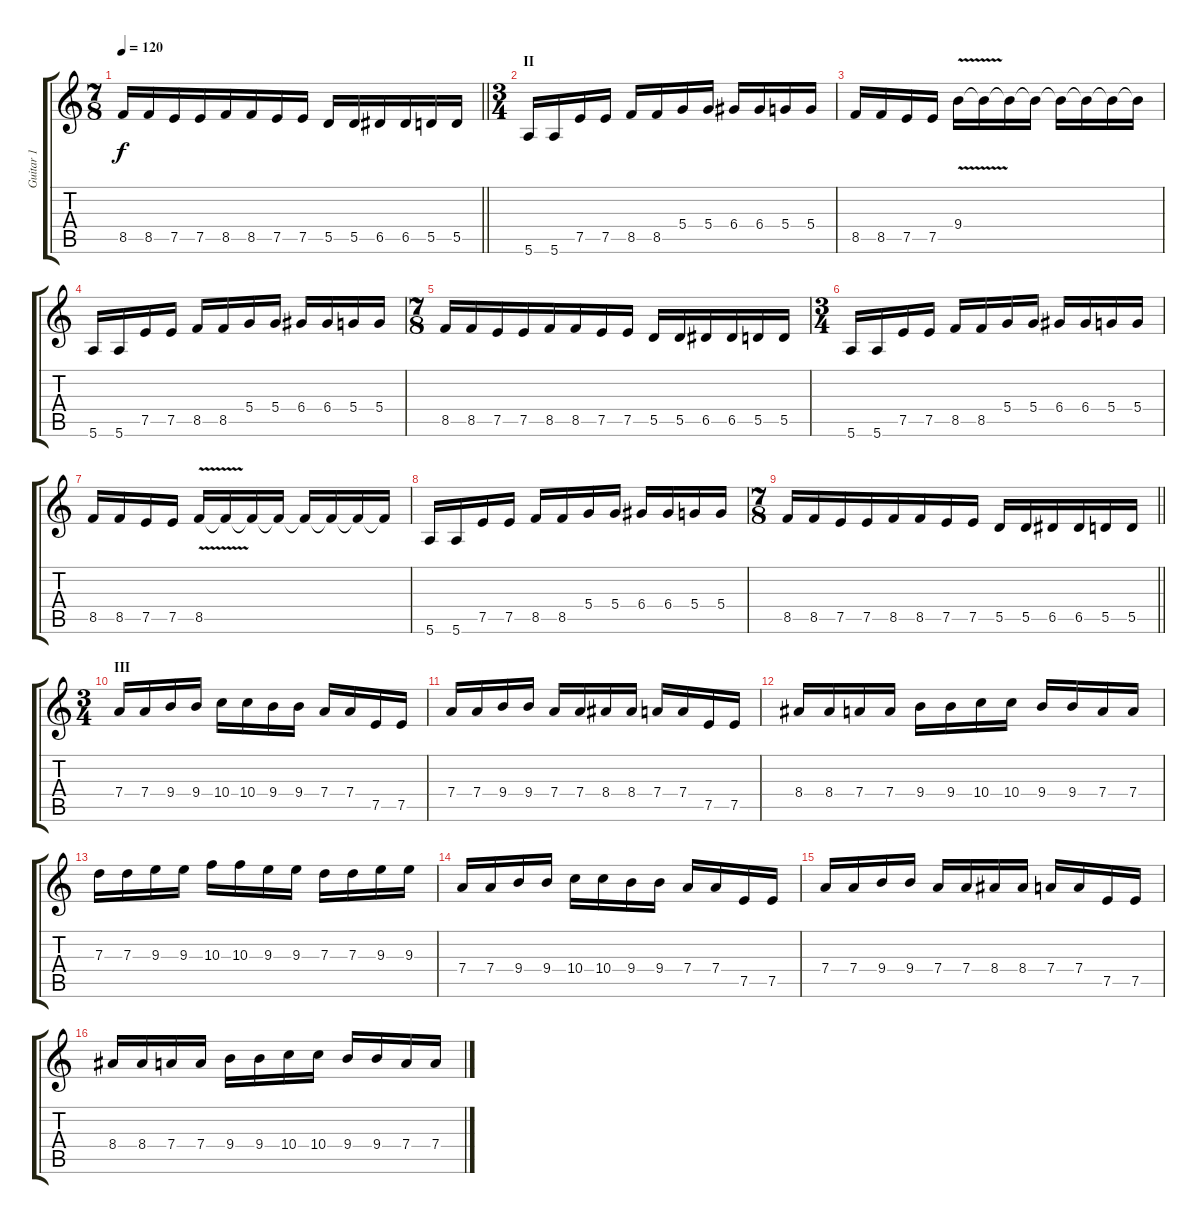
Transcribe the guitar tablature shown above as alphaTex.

\track ("Guitar 1" "Guitar 1") {instrument distortionguitar}
\staff {score tabs}
\tuning (E4 B3 G3 D3 A2 E2) {hide}
\ts (7 8)
\tempo 120
\clef g2
\barLineRight lightlight
\ks c
8.5.16{dy f} 8.5.16 7.5.16 7.5.16 8.5.16 8.5.16 7.5.16 7.5.16 5.5.16 5.5.16 6.5.16 6.5.16 5.5.16 5.5.16 |
\ts (3 4)
\section ("" "II")
5.6.16 5.6.16 7.5.16 7.5.16 8.5.16 8.5.16 5.4.16 5.4.16 6.4.16 6.4.16 5.4.16 5.4.16 |
8.5.16 8.5.16 7.5.16 7.5.16 9.4{v}.16 9.4{t}.16 9.4{t}.16 9.4{t}.16 9.4{t}.16 9.4{t}.16 9.4{t}.16 9.4{t}.16 |
5.6.16 5.6.16 7.5.16 7.5.16 8.5.16 8.5.16 5.4.16 5.4.16 6.4.16 6.4.16 5.4.16 5.4.16 |
\ts (7 8)
8.5.16 8.5.16 7.5.16 7.5.16 8.5.16 8.5.16 7.5.16 7.5.16 5.5.16 5.5.16 6.5.16 6.5.16 5.5.16 5.5.16 |
\ts (3 4)
5.6.16 5.6.16 7.5.16 7.5.16 8.5.16 8.5.16 5.4.16 5.4.16 6.4.16 6.4.16 5.4.16 5.4.16 |
8.5.16 8.5.16 7.5.16 7.5.16 8.5{v}.16 8.5{t}.16 8.5{t}.16 8.5{t}.16 8.5{t}.16 8.5{t}.16 8.5{t}.16 8.5{t}.16 |
5.6.16 5.6.16 7.5.16 7.5.16 8.5.16 8.5.16 5.4.16 5.4.16 6.4.16 6.4.16 5.4.16 5.4.16 |
\ts (7 8)
\barLineRight lightlight
8.5.16 8.5.16 7.5.16 7.5.16 8.5.16 8.5.16 7.5.16 7.5.16 5.5.16 5.5.16 6.5.16 6.5.16 5.5.16 5.5.16 |
\ts (3 4)
\section ("" "III")
7.4.16 7.4.16 9.4.16 9.4.16 10.4.16 10.4.16 9.4.16 9.4.16 7.4.16 7.4.16 7.5.16 7.5.16 |
7.4.16 7.4.16 9.4.16 9.4.16 7.4.16 7.4.16 8.4.16 8.4.16 7.4.16 7.4.16 7.5.16 7.5.16 |
8.4.16 8.4.16 7.4.16 7.4.16 9.4.16 9.4.16 10.4.16 10.4.16 9.4.16 9.4.16 7.4.16 7.4.16 |
7.3.16 7.3.16 9.3.16 9.3.16 10.3.16 10.3.16 9.3.16 9.3.16 7.3.16 7.3.16 9.3.16 9.3.16 |
7.4.16 7.4.16 9.4.16 9.4.16 10.4.16 10.4.16 9.4.16 9.4.16 7.4.16 7.4.16 7.5.16 7.5.16 |
7.4.16 7.4.16 9.4.16 9.4.16 7.4.16 7.4.16 8.4.16 8.4.16 7.4.16 7.4.16 7.5.16 7.5.16 |
8.4.16 8.4.16 7.4.16 7.4.16 9.4.16 9.4.16 10.4.16 10.4.16 9.4.16 9.4.16 7.4.16 7.4.16
